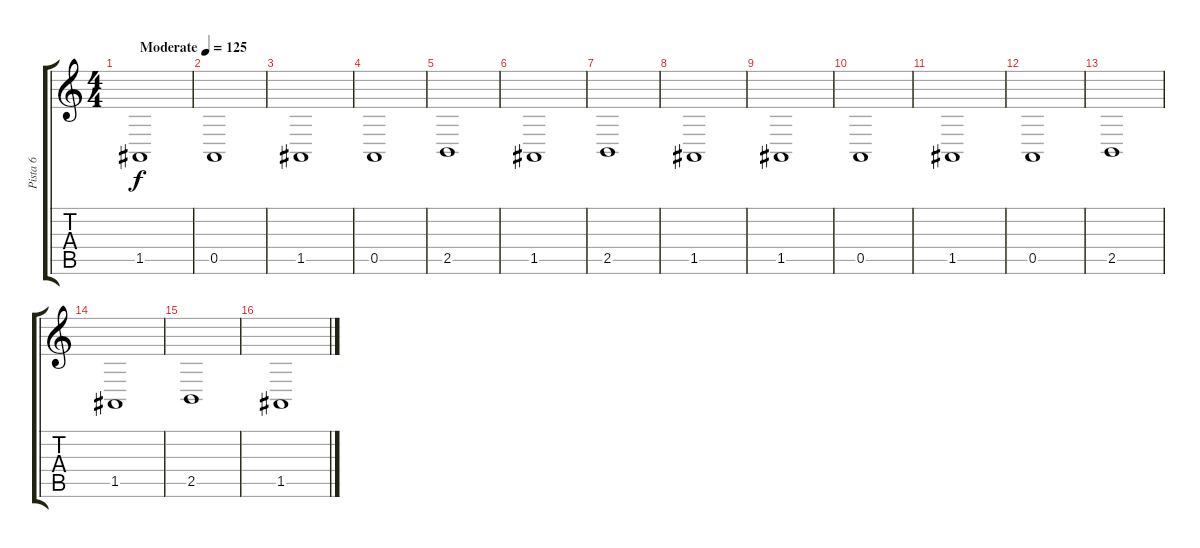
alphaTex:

\track ("Pista 6" "Pista 6") {instrument acousticgrandpiano}
\staff {score tabs}
\tuning (E4 B3 G3 D3 A2 E2) {hide}
\ts (4 4)
\tempo (125 "Moderate")
\clef g2
\ks c
1.5.1{dy f instrument acousticgrandpiano} |
0.5.1 |
1.5.1 |
0.5.1 |
2.5.1 |
1.5.1 |
2.5.1 |
1.5.1 |
1.5.1 |
0.5.1 |
1.5.1 |
0.5.1 |
2.5.1 |
1.5.1 |
2.5.1 |
1.5.1
